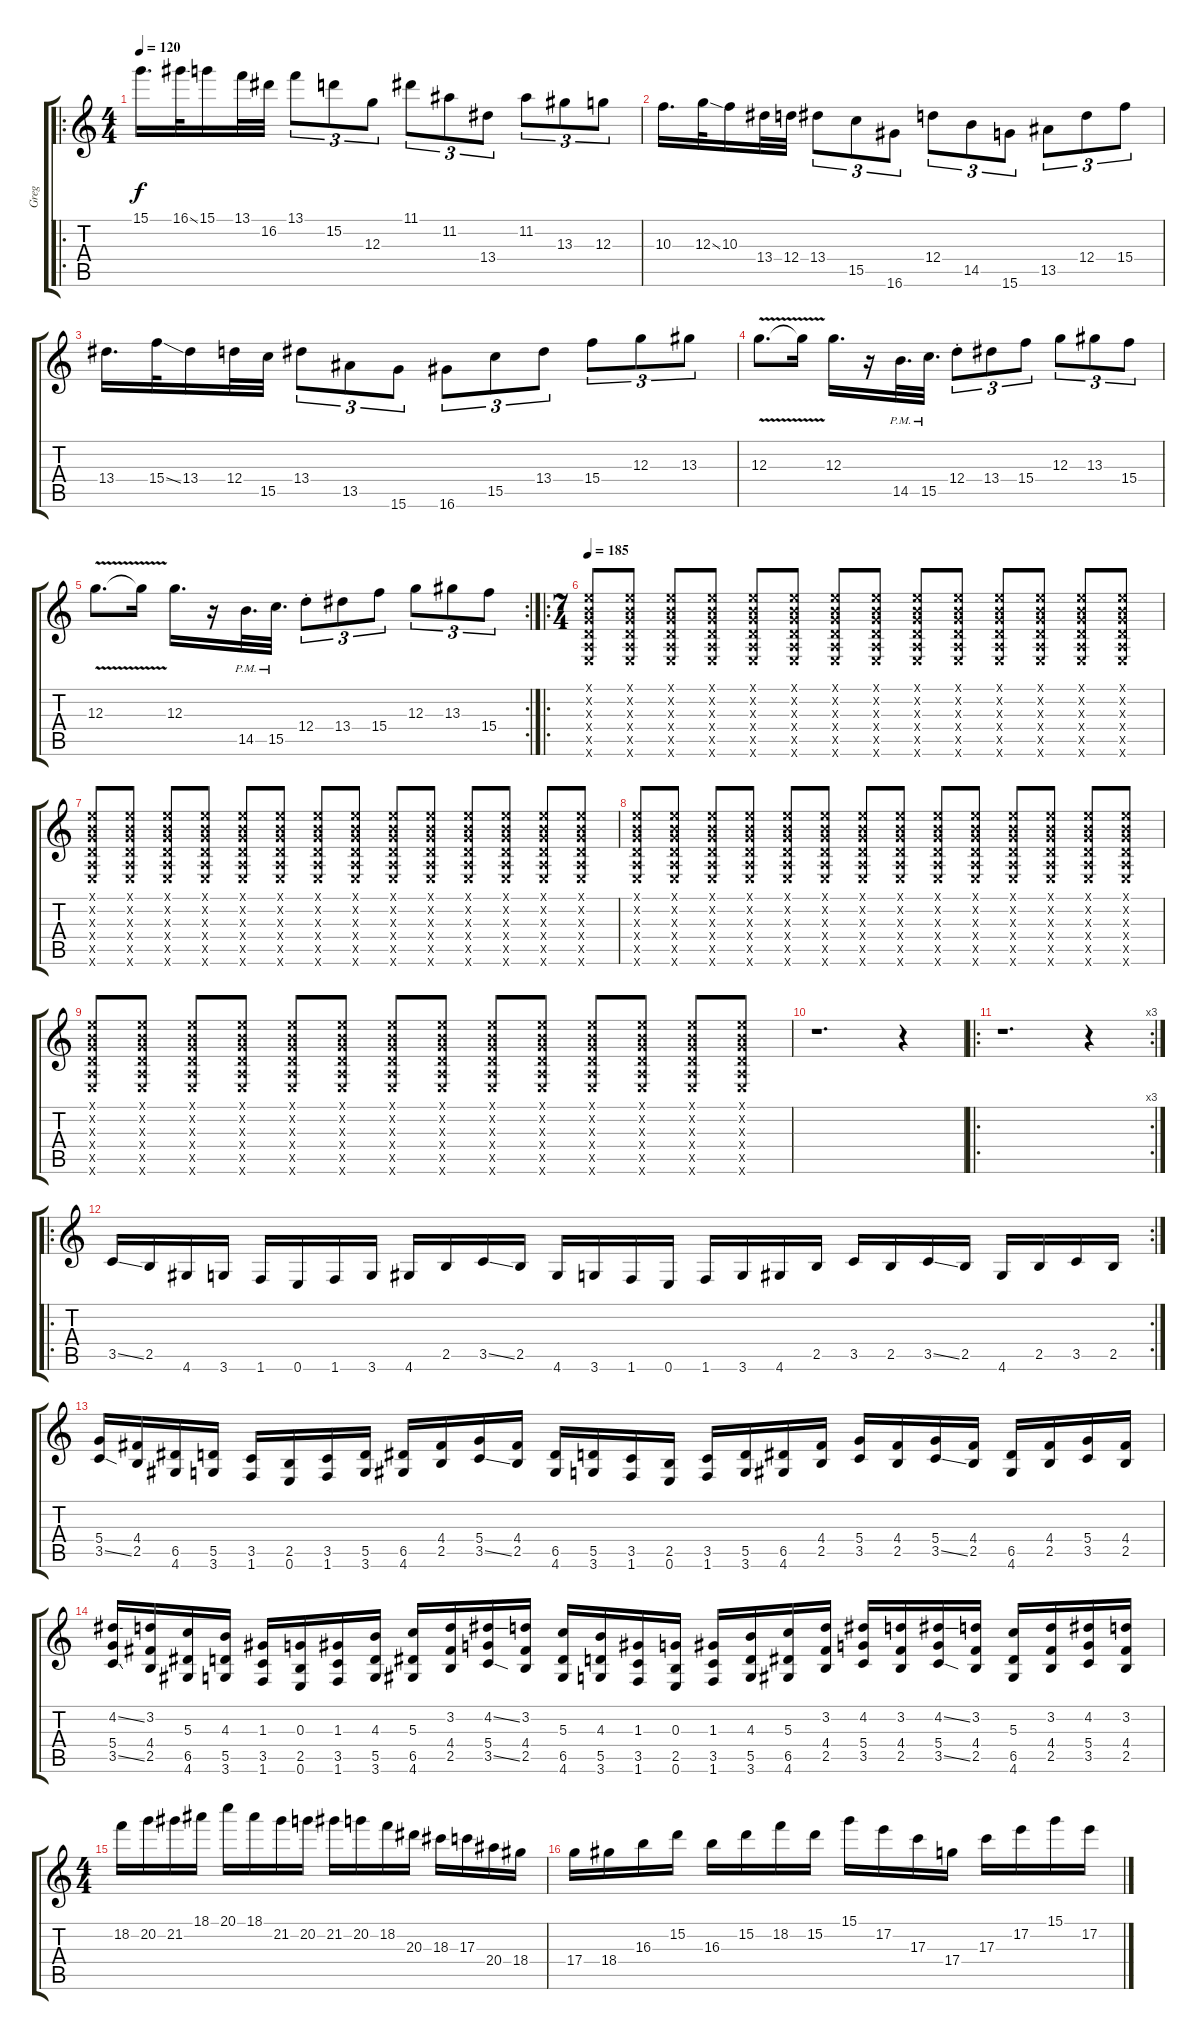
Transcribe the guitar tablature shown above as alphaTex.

\track ("Greg" "Greg") {instrument overdrivenguitar}
\staff {score tabs}
\tuning (E4 B3 G3 D3 A2 E2) {hide}
\ro
\ts (4 4)
\tempo 120
\clef g2
\ks c
15.1.16{d dy f instrument overdrivenguitar} 16.1{ss}.32 15.1.16 13.1.32 16.2.32 13.1.8{tu (3 2)} 15.2.8{tu (3 2)} 12.3.8{tu (3 2)} 11.1.8{tu (3 2)} 11.2.8{tu (3 2)} 13.4.8{tu (3 2)} 11.2.8{tu (3 2)} 13.3.8{tu (3 2)} 12.3.8{tu (3 2)} |
10.3.16{d} 12.3{ss}.32 10.3.16 13.4.32 12.4.32 13.4.8{tu (3 2)} 15.5.8{tu (3 2)} 16.6.8{tu (3 2)} 12.4.8{tu (3 2)} 14.5.8{tu (3 2)} 15.6.8{tu (3 2)} 13.5.8{tu (3 2)} 12.4.8{tu (3 2)} 15.4.8{tu (3 2)} |
13.4.16{d} 15.4{ss}.32 13.4.16 12.4.32 15.5.32 13.4.8{tu (3 2)} 13.5.8{tu (3 2)} 15.6.8{tu (3 2)} 16.6.8{tu (3 2)} 15.5.8{tu (3 2)} 13.4.8{tu (3 2)} 15.4.8{tu (3 2)} 12.3.8{tu (3 2)} 13.3.8{tu (3 2)} |
12.3{v}.8{d} 12.3{t}.16 12.3.16{d} r.16 14.5{pm}.32{d} 15.5{pm}.32{d} 12.4{st}.8{tu (3 2)} 13.4.8{tu (3 2)} 15.4.8{tu (3 2)} 12.3.8{tu (3 2)} 13.3.8{tu (3 2)} 15.4.8{tu (3 2)} |
\rc 2
12.3{v}.8{d} 12.3{t}.16 12.3.16{d} r.16 14.5{pm}.32{d} 15.5{pm}.32{d} 12.4{st}.8{tu (3 2)} 13.4.8{tu (3 2)} 15.4.8{tu (3 2)} 12.3.8{tu (3 2)} 13.3.8{tu (3 2)} 15.4.8{tu (3 2)} |
\ro
\ts (7 4)
\tempo 185
(0.1{x} 0.2{x} 0.3{x} 0.4{x} 0.5{x} 0.6{x}).8 (0.1{x} 0.2{x} 0.3{x} 0.4{x} 0.5{x} 0.6{x}).8 (0.1{x} 0.2{x} 0.3{x} 0.4{x} 0.5{x} 0.6{x}).8 (0.1{x} 0.2{x} 0.3{x} 0.4{x} 0.5{x} 0.6{x}).8 (0.1{x} 0.2{x} 0.3{x} 0.4{x} 0.5{x} 0.6{x}).8 (0.1{x} 0.2{x} 0.3{x} 0.4{x} 0.5{x} 0.6{x}).8 (0.1{x} 0.2{x} 0.3{x} 0.4{x} 0.5{x} 0.6{x}).8 (0.1{x} 0.2{x} 0.3{x} 0.4{x} 0.5{x} 0.6{x}).8 (0.1{x} 0.2{x} 0.3{x} 0.4{x} 0.5{x} 0.6{x}).8 (0.1{x} 0.2{x} 0.3{x} 0.4{x} 0.5{x} 0.6{x}).8 (0.1{x} 0.2{x} 0.3{x} 0.4{x} 0.5{x} 0.6{x}).8 (0.1{x} 0.2{x} 0.3{x} 0.4{x} 0.5{x} 0.6{x}).8 (0.1{x} 0.2{x} 0.3{x} 0.4{x} 0.5{x} 0.6{x}).8 (0.1{x} 0.2{x} 0.3{x} 0.4{x} 0.5{x} 0.6{x}).8 |
(0.1{x} 0.2{x} 0.3{x} 0.4{x} 0.5{x} 0.6{x}).8 (0.1{x} 0.2{x} 0.3{x} 0.4{x} 0.5{x} 0.6{x}).8 (0.1{x} 0.2{x} 0.3{x} 0.4{x} 0.5{x} 0.6{x}).8 (0.1{x} 0.2{x} 0.3{x} 0.4{x} 0.5{x} 0.6{x}).8 (0.1{x} 0.2{x} 0.3{x} 0.4{x} 0.5{x} 0.6{x}).8 (0.1{x} 0.2{x} 0.3{x} 0.4{x} 0.5{x} 0.6{x}).8 (0.1{x} 0.2{x} 0.3{x} 0.4{x} 0.5{x} 0.6{x}).8 (0.1{x} 0.2{x} 0.3{x} 0.4{x} 0.5{x} 0.6{x}).8 (0.1{x} 0.2{x} 0.3{x} 0.4{x} 0.5{x} 0.6{x}).8 (0.1{x} 0.2{x} 0.3{x} 0.4{x} 0.5{x} 0.6{x}).8 (0.1{x} 0.2{x} 0.3{x} 0.4{x} 0.5{x} 0.6{x}).8 (0.1{x} 0.2{x} 0.3{x} 0.4{x} 0.5{x} 0.6{x}).8 (0.1{x} 0.2{x} 0.3{x} 0.4{x} 0.5{x} 0.6{x}).8 (0.1{x} 0.2{x} 0.3{x} 0.4{x} 0.5{x} 0.6{x}).8 |
(0.1{x} 0.2{x} 0.3{x} 0.4{x} 0.5{x} 0.6{x}).8 (0.1{x} 0.2{x} 0.3{x} 0.4{x} 0.5{x} 0.6{x}).8 (0.1{x} 0.2{x} 0.3{x} 0.4{x} 0.5{x} 0.6{x}).8 (0.1{x} 0.2{x} 0.3{x} 0.4{x} 0.5{x} 0.6{x}).8 (0.1{x} 0.2{x} 0.3{x} 0.4{x} 0.5{x} 0.6{x}).8 (0.1{x} 0.2{x} 0.3{x} 0.4{x} 0.5{x} 0.6{x}).8 (0.1{x} 0.2{x} 0.3{x} 0.4{x} 0.5{x} 0.6{x}).8 (0.1{x} 0.2{x} 0.3{x} 0.4{x} 0.5{x} 0.6{x}).8 (0.1{x} 0.2{x} 0.3{x} 0.4{x} 0.5{x} 0.6{x}).8 (0.1{x} 0.2{x} 0.3{x} 0.4{x} 0.5{x} 0.6{x}).8 (0.1{x} 0.2{x} 0.3{x} 0.4{x} 0.5{x} 0.6{x}).8 (0.1{x} 0.2{x} 0.3{x} 0.4{x} 0.5{x} 0.6{x}).8 (0.1{x} 0.2{x} 0.3{x} 0.4{x} 0.5{x} 0.6{x}).8 (0.1{x} 0.2{x} 0.3{x} 0.4{x} 0.5{x} 0.6{x}).8 |
(0.1{x} 0.2{x} 0.3{x} 0.4{x} 0.5{x} 0.6{x}).8 (0.1{x} 0.2{x} 0.3{x} 0.4{x} 0.5{x} 0.6{x}).8 (0.1{x} 0.2{x} 0.3{x} 0.4{x} 0.5{x} 0.6{x}).8 (0.1{x} 0.2{x} 0.3{x} 0.4{x} 0.5{x} 0.6{x}).8 (0.1{x} 0.2{x} 0.3{x} 0.4{x} 0.5{x} 0.6{x}).8 (0.1{x} 0.2{x} 0.3{x} 0.4{x} 0.5{x} 0.6{x}).8 (0.1{x} 0.2{x} 0.3{x} 0.4{x} 0.5{x} 0.6{x}).8 (0.1{x} 0.2{x} 0.3{x} 0.4{x} 0.5{x} 0.6{x}).8 (0.1{x} 0.2{x} 0.3{x} 0.4{x} 0.5{x} 0.6{x}).8 (0.1{x} 0.2{x} 0.3{x} 0.4{x} 0.5{x} 0.6{x}).8 (0.1{x} 0.2{x} 0.3{x} 0.4{x} 0.5{x} 0.6{x}).8 (0.1{x} 0.2{x} 0.3{x} 0.4{x} 0.5{x} 0.6{x}).8 (0.1{x} 0.2{x} 0.3{x} 0.4{x} 0.5{x} 0.6{x}).8 (0.1{x} 0.2{x} 0.3{x} 0.4{x} 0.5{x} 0.6{x}).8 |
r.1{d} r.4 |
\ro
\rc 3
r.1{d} r.4 |
\ro
\rc 2
3.5{ss}.16 2.5.16 4.6.16 3.6.16 1.6.16 0.6.16 1.6.16 3.6.16 4.6.16 2.5.16 3.5{ss}.16 2.5.16 4.6.16 3.6.16 1.6.16 0.6.16 1.6.16 3.6.16 4.6.16 2.5.16 3.5.16 2.5.16 3.5{ss}.16 2.5.16 4.6.16 2.5.16 3.5.16 2.5.16 |
(5.4 3.5{ss}).16 (4.4 2.5).16 (6.5 4.6).16 (5.5 3.6).16 (3.5 1.6).16 (2.5 0.6).16 (3.5 1.6).16 (5.5 3.6).16 (6.5 4.6).16 (4.4 2.5).16 (5.4 3.5{ss}).16 (4.4 2.5).16 (6.5 4.6).16 (5.5 3.6).16 (3.5 1.6).16 (2.5 0.6).16 (3.5 1.6).16 (5.5 3.6).16 (6.5 4.6).16 (4.4 2.5).16 (5.4 3.5).16 (4.4 2.5).16 (5.4 3.5{ss}).16 (4.4 2.5).16 (6.5 4.6).16 (4.4 2.5).16 (5.4 3.5).16 (4.4 2.5).16 |
(4.2{ss} 5.4 3.5{ss}).16 (3.2 4.4 2.5).16 (5.3 6.5 4.6).16 (4.3 5.5 3.6).16 (1.3 3.5 1.6).16 (0.3 2.5 0.6).16 (1.3 3.5 1.6).16 (4.3 5.5 3.6).16 (5.3 6.5 4.6).16 (3.2 4.4 2.5).16 (4.2{ss} 5.4 3.5{ss}).16 (3.2 4.4 2.5).16 (5.3 6.5 4.6).16 (4.3 5.5 3.6).16 (1.3 3.5 1.6).16 (0.3 2.5 0.6).16 (1.3 3.5 1.6).16 (4.3 5.5 3.6).16 (5.3 6.5 4.6).16 (3.2 4.4 2.5).16 (4.2 5.4 3.5).16 (3.2 4.4 2.5).16 (4.2{ss} 5.4 3.5{ss}).16 (3.2 4.4 2.5).16 (5.3 6.5 4.6).16 (3.2 4.4 2.5).16 (4.2 5.4 3.5).16 (3.2 4.4 2.5).16 |
\ts (4 4)
18.2.16 20.2.16 21.2.16 18.1.16 20.1.16 18.1.16 21.2.16 20.2.16 21.2.16 20.2.16 18.2.16 20.3.16 18.3.16 17.3.16 20.4.16 18.4.16 |
17.4.16 18.4.16 16.3.16 15.2.16 16.3.16 15.2.16 18.2.16 15.2.16 15.1.16 17.2.16 17.3.16 17.4.16 17.3.16 17.2.16 15.1.16 17.2.16
